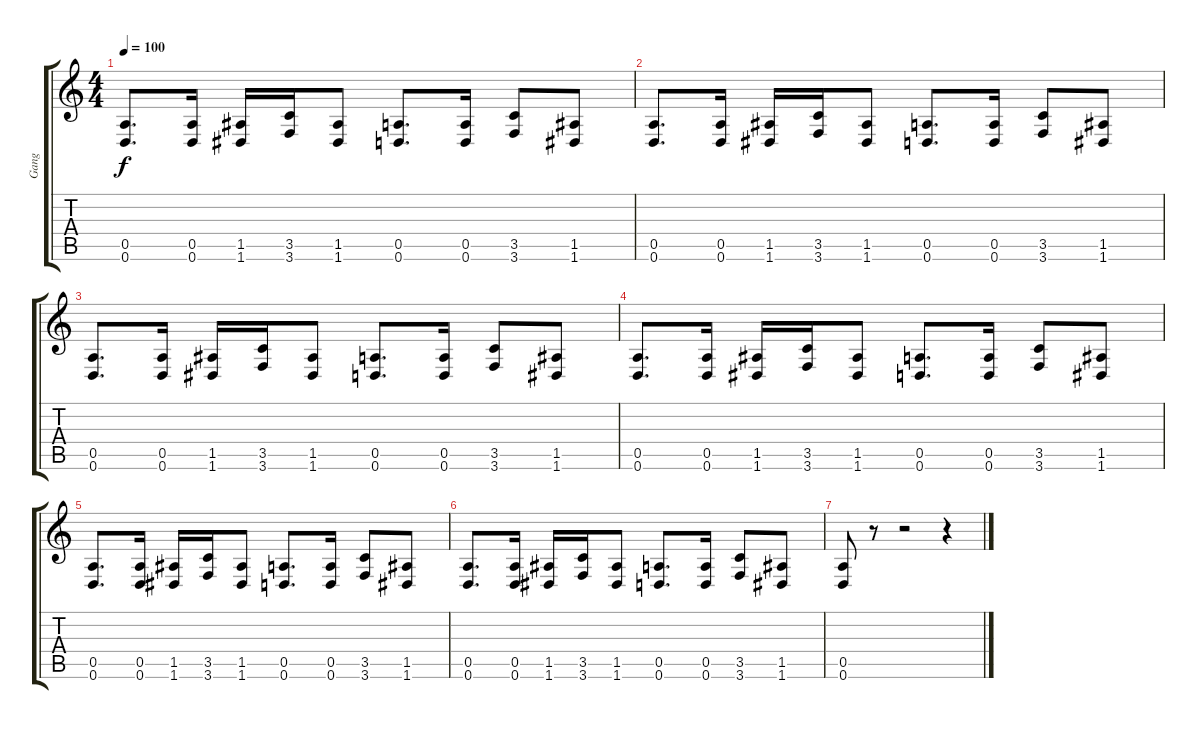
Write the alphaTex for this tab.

\track ("Gang" "Gang") {instrument distortionguitar}
\staff {score tabs}
\tuning (E4 A3 G3 D3 A2 D2) {hide}
\ts (4 4)
\tempo 100
\clef g2
\ks c
(0.5 0.6).8{d dy f} (0.5 0.6).16 (1.5 1.6).16 (3.5 3.6).16 (1.5 1.6).8 (0.5 0.6).8{d} (0.5 0.6).16 (3.5 3.6).8 (1.5 1.6).8 |
(0.5 0.6).8{d} (0.5 0.6).16 (1.5 1.6).16 (3.5 3.6).16 (1.5 1.6).8 (0.5 0.6).8{d} (0.5 0.6).16 (3.5 3.6).8 (1.5 1.6).8 |
(0.5 0.6).8{d} (0.5 0.6).16 (1.5 1.6).16 (3.5 3.6).16 (1.5 1.6).8 (0.5 0.6).8{d} (0.5 0.6).16 (3.5 3.6).8 (1.5 1.6).8 |
(0.5 0.6).8{d} (0.5 0.6).16 (1.5 1.6).16 (3.5 3.6).16 (1.5 1.6).8 (0.5 0.6).8{d} (0.5 0.6).16 (3.5 3.6).8 (1.5 1.6).8 |
(0.5 0.6).8{d} (0.5 0.6).16 (1.5 1.6).16 (3.5 3.6).16 (1.5 1.6).8 (0.5 0.6).8{d} (0.5 0.6).16 (3.5 3.6).8 (1.5 1.6).8 |
(0.5 0.6).8{d} (0.5 0.6).16 (1.5 1.6).16 (3.5 3.6).16 (1.5 1.6).8 (0.5 0.6).8{d} (0.5 0.6).16 (3.5 3.6).8 (1.5 1.6).8 |
(0.5 0.6).8 r.8 r.2 r.4
